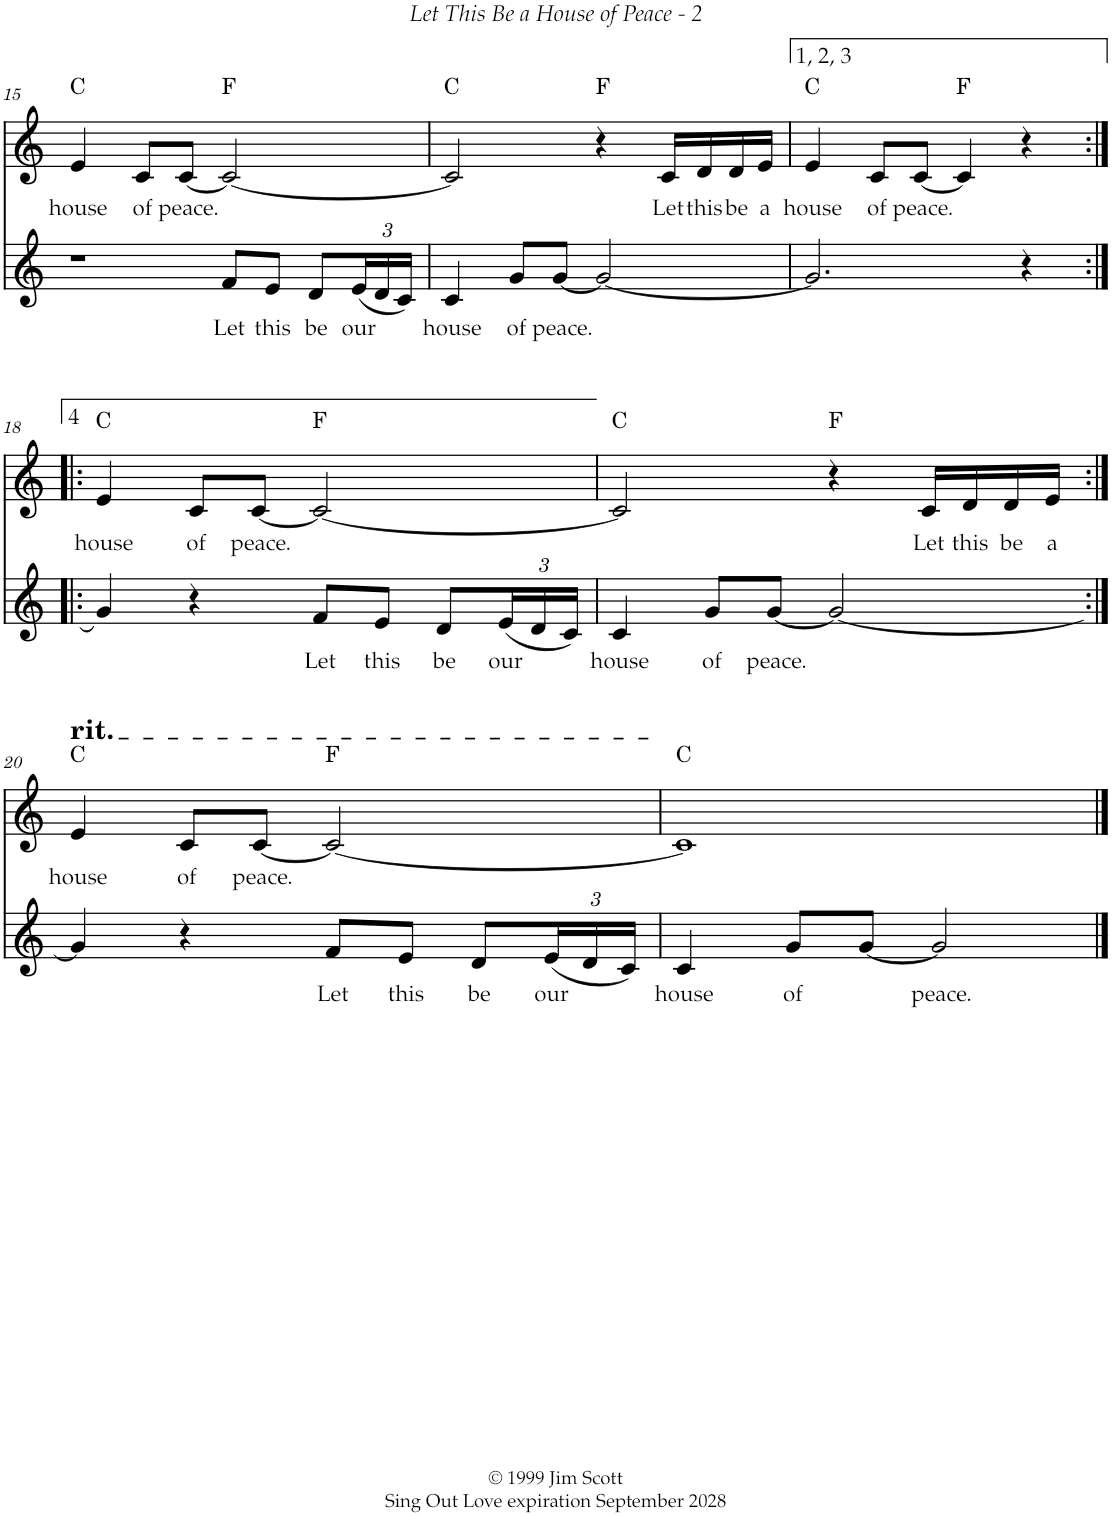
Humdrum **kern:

**kern	**text	**kern	**text	**harte
*part2	*part2	*part1	*part1	*part1
*staff2	*staff2	*staff1	*staff1	*
*I"Violin	*	*I"Oboe	*	*
*I'Vln	*	*I'Ob	*	*
!!LO:PB:g=z
*clefG2	*	*clefG2	*	*
*k[]	*	*k[]	*	*
=15	=15	=15	=15	=15
!	!	!	!LO:LY:b	!
2rcc	.	4e/	house	C:maj
!	!	!	!LO:LY:b	!
.	.	8c/L	of	.
!	!	!	!LO:LY:b	!
.	.	[<8c/J	peace.	.
!	!LO:LY:b	!	!	!
8f/L	Let	2c/_	.	F:maj
!	!LO:LY:b	!	!	!
8e/J	this	.	.	.
!	!LO:LY:b	!	!	!
8d/L	be	.	.	.
*Xbrackettup	*	*	*	*
!	!LO:LY:b	!	!	!
(<24e/L	our	.	.	.
24d/	.	.	.	.
24c/JJ)	.	.	.	.
=16	=16	=16	=16	=16
!	!LO:LY:b	!	!	!
4c/	house	2c/]	.	C:maj
!	!LO:LY:b	!	!	!
8g/L	of	.	.	.
!	!LO:LY:b	!	!	!
[<8g/J	peace.	.	.	.
2g/_	.	4r	.	F:maj
!	!	!	!LO:LY:b	!
.	.	16c/LL	Let	.
!	!	!	!LO:LY:b	!
.	.	16d/	this	.
!	!	!	!LO:LY:b	!
.	.	16d/	be	.
!	!	!	!LO:LY:b	!
.	.	16e/JJ	a	.
=17	=17	=17	=17	=17
!	!	!	!LO:LY:b	!
2.g/]	.	4e/	house	C:maj
!	!	!	!LO:LY:b	!
.	.	8c/L	of	.
!	!	!	!LO:LY:b	!
.	.	[8c/J	peace.	.
.	.	4c/]	.	F:maj
4r	.	4r	.	.
!!LO:LB:g=z
=18:|!|:	=18:|!|:	=18:|!|:	=18:|!|:	=18:|!|:
!	!	!	!LO:LY:b	!
(4g/	.	4e/	house	C:maj
!	!	!	!LO:LY:b	!
4r)	.	8c/L	of	.
!	!	!	!LO:LY:b	!
.	.	[<8c/J	peace.	.
!	!LO:LY:b	!	!	!
8f/L	Let	2c/_	.	F:maj
!	!LO:LY:b	!	!	!
8e/J	this	.	.	.
!	!LO:LY:b	!	!	!
8d/L	be	.	.	.
!	!LO:LY:b	!	!	!
(<24e/L	our	.	.	.
24d/	.	.	.	.
24c/JJ)	.	.	.	.
=19	=19	=19	=19	=19
!	!LO:LY:b	!	!	!
4c/	house	2c/]	.	C:maj
!	!LO:LY:b	!	!	!
8g/L	of	.	.	.
!	!LO:LY:b	!	!	!
[<8g/J	peace.	.	.	.
2g/_	.	4r	.	F:maj
!	!	!	!LO:LY:b	!
.	.	16c/LL	Let	.
!	!	!	!LO:LY:b	!
.	.	16d/	this	.
!	!	!	!LO:LY:b	!
.	.	16d/	be	.
!	!	!	!LO:LY:b	!
.	.	16e/JJ	a	.
!!LO:LB:g=z
=20:|!	=20:|!	=20:|!	=20:|!	=20:|!
!	!	!LO:TX:a:t=rit.	!	!
!	!	!	!LO:LY:b	!
4g/]	.	4e/	house	C:maj
!	!	!	!LO:LY:b	!
4r	.	8c/L	of	.
!	!	!	!LO:LY:b	!
.	.	[<8c/J	peace.	.
!	!LO:LY:b	!	!	!
8f/L	Let	2c/_	.	F:maj
!	!LO:LY:b	!	!	!
8e/J	this	.	.	.
!	!LO:LY:b	!	!	!
8d/L	be	.	.	.
!	!LO:LY:b	!	!	!
(<24e/L	our	.	.	.
24d/	.	.	.	.
24c/JJ)	.	.	.	.
=21	=21	=21	=21	=21
!	!LO:LY:b	!	!	!
4c/	house	1c]	.	C:maj
!	!LO:LY:b	!	!	!
8g/L	of	.	.	.
[<8g/J	.	.	.	.
!	!LO:LY:b	!	!	!
2g/]	peace.	.	.	.
==	==	==	==	==
*-	*-	*-	*-	*-
